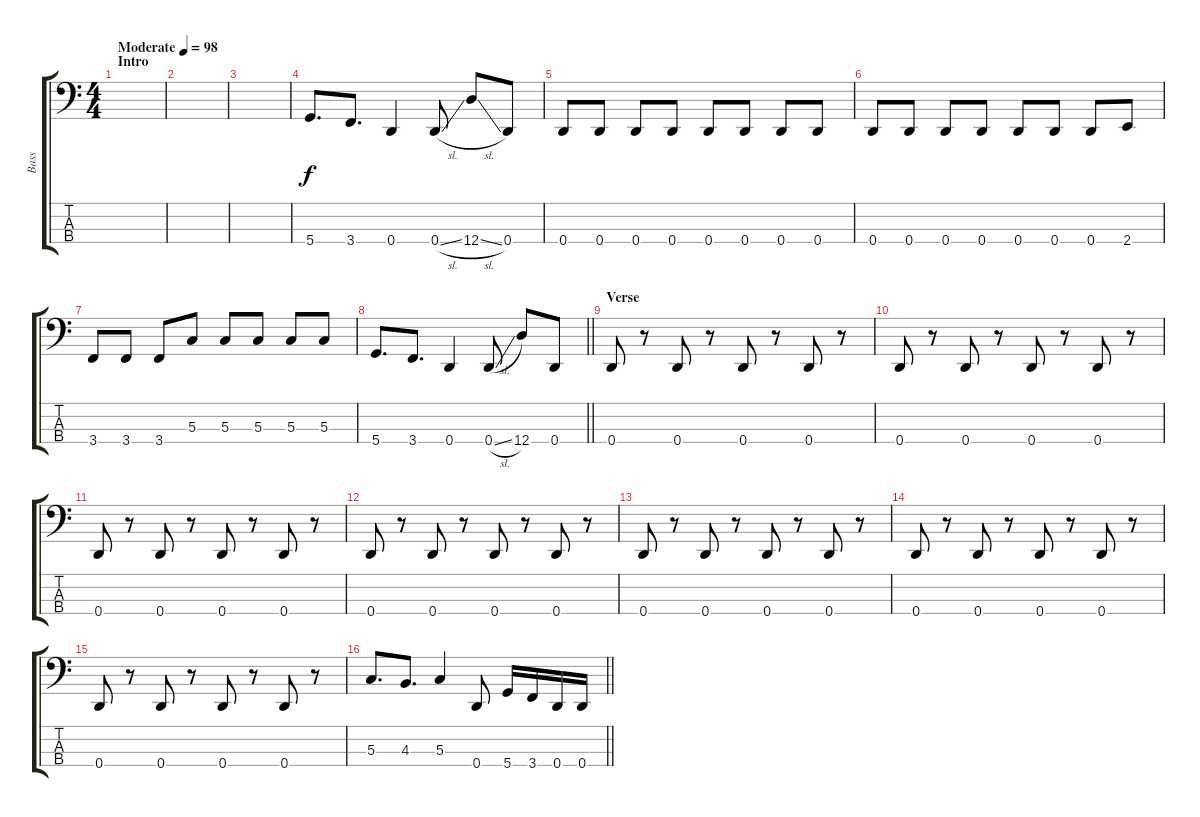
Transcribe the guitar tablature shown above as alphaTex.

\track ("Bass" "Bass") {instrument electricbasspick}
\staff {score tabs}
\tuning (F2 C2 G1 D1) {hide}
\ts (4 4)
\section ("" "Intro")
\tempo (98 "Moderate")
\clef f4
\ks c
|
|
|
5.4.8{d} 3.4.8{d} 0.4.4 0.4{sl}.8 12.4{sl}.8 0.4.8 |
0.4.8 0.4.8 0.4.8 0.4.8 0.4.8 0.4.8 0.4.8 0.4.8 |
0.4.8 0.4.8 0.4.8 0.4.8 0.4.8 0.4.8 0.4.8 2.4.8 |
3.4.8 3.4.8 3.4.8 5.3.8 5.3.8 5.3.8 5.3.8 5.3.8 |
\barLineRight lightlight
5.4.8{d} 3.4.8{d} 0.4.4 0.4{sl}.8 12.4.8 0.4.8 |
\section ("" "Verse")
0.4.8 r.8 0.4.8 r.8 0.4.8 r.8 0.4.8 r.8 |
0.4.8 r.8 0.4.8 r.8 0.4.8 r.8 0.4.8 r.8 |
0.4.8 r.8 0.4.8 r.8 0.4.8 r.8 0.4.8 r.8 |
0.4.8 r.8 0.4.8 r.8 0.4.8 r.8 0.4.8 r.8 |
0.4.8 r.8 0.4.8 r.8 0.4.8 r.8 0.4.8 r.8 |
0.4.8 r.8 0.4.8 r.8 0.4.8 r.8 0.4.8 r.8 |
0.4.8 r.8 0.4.8 r.8 0.4.8 r.8 0.4.8 r.8 |
\barLineRight lightlight
5.3.8{d} 4.3.8{d} 5.3.4 0.4.8 5.4.16 3.4.16 0.4.16 0.4.16
